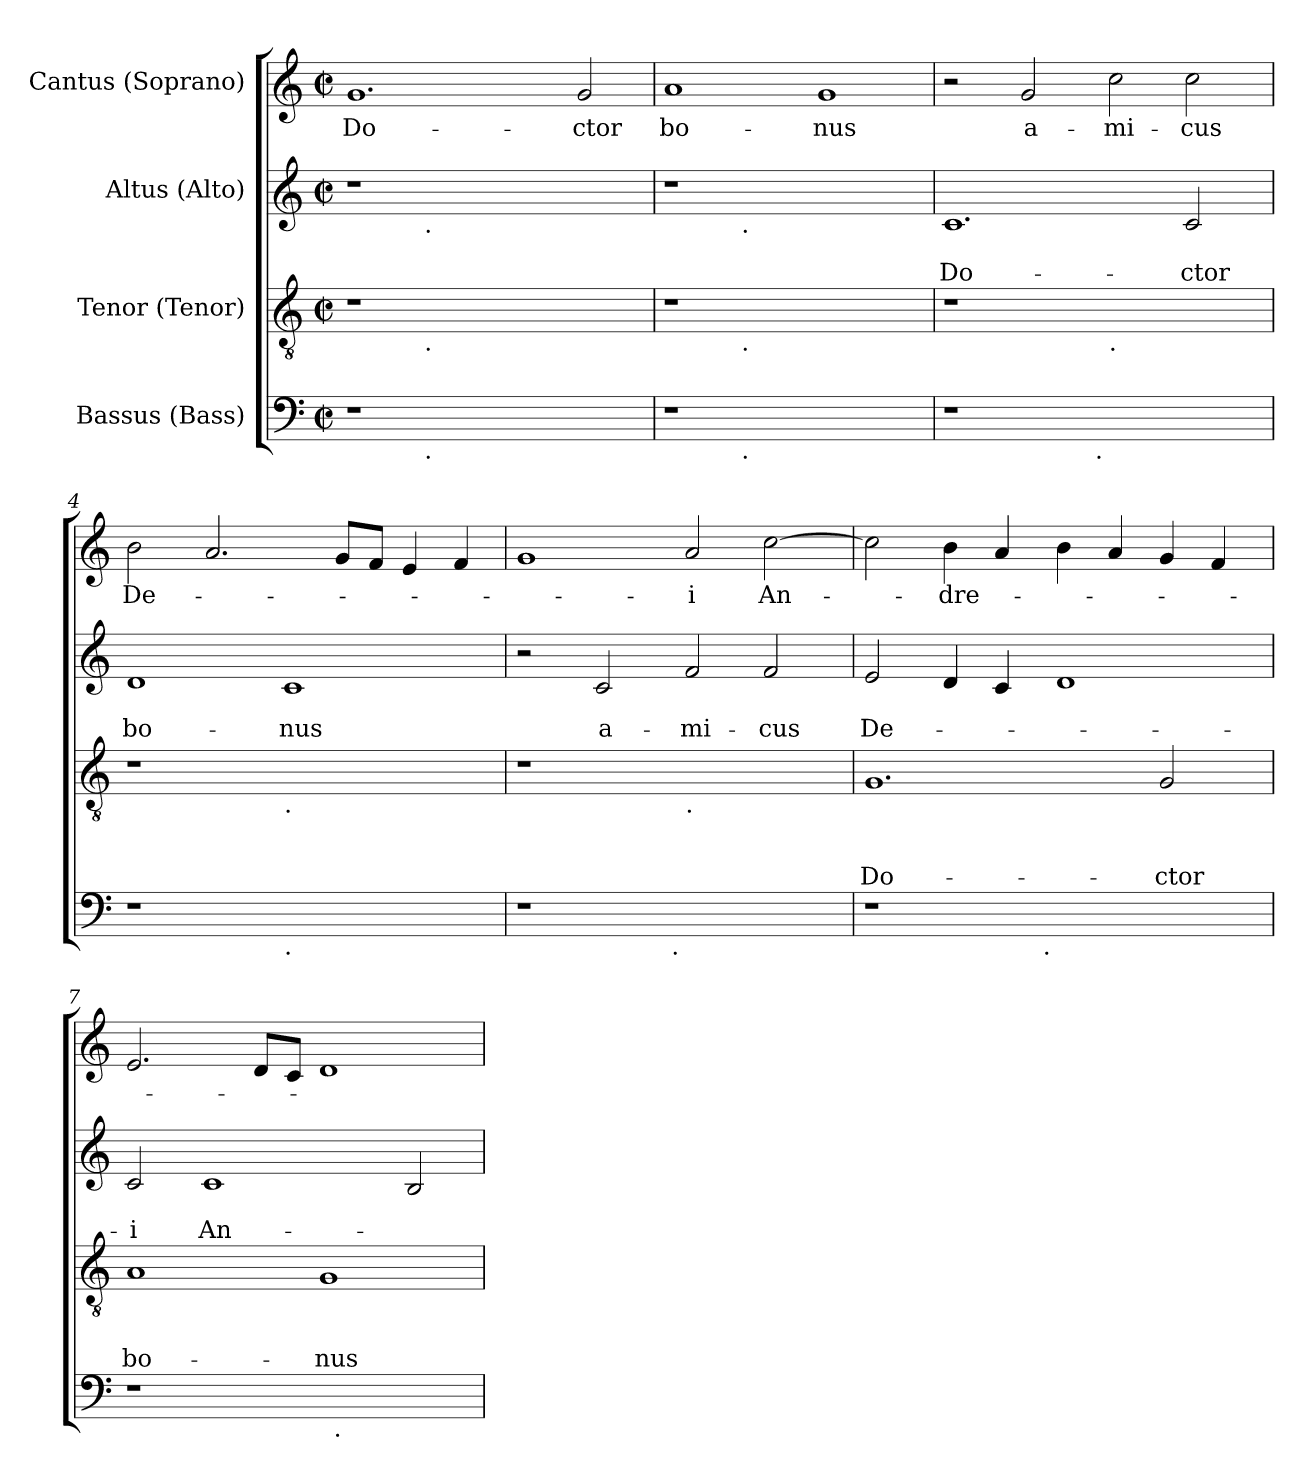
**kern	**kern	**text	**text	**text	**kern	**text	**text	**kern	**text
*part4	*part3	*part3	*part3	*part3	*part2	*part2	*part2	*part1	*part1
*staff4	*staff3	*staff3	*staff3	*staff3	*staff2	*staff2	*staff2	*staff1	*staff1
*I"Bassus (Bass)	*I"Tenor (Tenor)	*	*	*	*I"Altus (Alto)	*	*	*I"Cantus (Soprano)	*
*clefF4	*clefGv2	*	*	*	*clefG2	*	*	*clefG2	*
*k[]	*k[]	*	*	*	*k[]	*	*	*k[]	*
*C:	*C:	*	*	*	*C:	*	*	*C:	*
*M2/2	*M2/2	*	*	*	*M2/2	*	*	*M2/2	*
*met(c|)	*met(c|)	*	*	*	*met(c|)	*	*	*met(c|)	*
=1	=1	=1	=1	=1	=1	=1	=1	=1	=1
!	!	!	!	!	!	!	!	!	!LO:LY:b
*^	*^	*	*	*	*^	*	*	*	*
1r	2ryy	1r	2ryy	.	.	.	1r	2ryy	.	.	1.g	Do-
!	!	!	!	!	!	!	!	!LO:TX:b:t=.	!	!	!	!
!	!	!	!LO:TX:b:t=.	!	!	!	!	!	!	!	!	!
!	!LO:TX:b:t=.	!	!	!	!	!	!	!	!	!	!	!
.	1.ryy	.	1.ryy	.	.	.	.	1.ryy	.	.	.	.
1ryy	.	1ryy	.	.	.	.	1ryy	.	.	.	.	.
!	!	!	!	!	!	!	!	!	!	!	!	!LO:LY:b
.	.	.	.	.	.	.	.	.	.	.	2g/	-ctor
=2	=2	=2	=2	=2	=2	=2	=2	=2	=2	=2	=2	=2
!	!	!	!	!	!	!	!	!	!	!	!	!LO:LY:b
1r	2ryy	1r	2ryy	.	.	.	1r	2ryy	.	.	1a	bo-
!	!	!	!	!	!	!	!	!LO:TX:b:t=.	!	!	!	!
!	!	!	!LO:TX:b:t=.	!	!	!	!	!	!	!	!	!
!	!LO:TX:b:t=.	!	!	!	!	!	!	!	!	!	!	!
.	1.ryy	.	1.ryy	.	.	.	.	1.ryy	.	.	.	.
!	!	!	!	!	!	!	!	!	!	!	!	!LO:LY:b
1ryy	.	1ryy	.	.	.	.	1ryy	.	.	.	1g	-nus
=3	=3	=3	=3	=3	=3	=3	=3	=3	=3	=3	=3	=3
!	!	!	!	!	!	!	!	!	!	!LO:LY:b	!	!
*	*	*v	*v	*	*	*	*	*	*	*	*	*
*	*	*	*	*	*	*v	*v	*	*	*	*
1r	2ryy	1r	.	.	.	1.c	.	Do-	2r	.
!	!	!	!	!	!	!	!	!	!	!LO:LY:b
.	4...ryy	.	.	.	.	.	.	.	2g/	a-
!	!LO:TX:b:t=.	!	!	!	!	!	!	!	!	!
.	1ryy	.	.	.	.	.	.	.	.	.
!	!	!LO:TX:b:t=.	!	!	!	!	!	!	!	!
!	!	!	!	!	!	!	!	!	!	!LO:LY:b
1ryy	.	1ryy	.	.	.	.	.	.	2cc\	-mi-
!	!	!	!	!	!	!	!	!LO:LY:b	!	!LO:LY:b:rj
.	.	.	.	.	.	2c/	.	-ctor	2cc\	-cus
.	32ryy	.	.	.	.	.	.	.	.	.
=4	=4	=4	=4	=4	=4	=4	=4	=4	=4	=4
!	!	!	!	!	!	!	!	!LO:LY:b	!	!LO:LY:b
*v	*v	*	*	*	*	*	*	*	*	*
1r	1r	.	.	.	1d	.	bo-	2b\	De-
.	.	.	.	.	.	.	.	2.a/	.
!	!LO:TX:b:t=.	!	!	!	!	!	!	!	!
!LO:TX:b:t=.	!	!	!	!	!	!	!	!	!
!	!	!	!	!	!	!	!LO:LY:b	!	!
1ryy	1ryy	.	.	.	1c	.	-nus	.	.
.	.	.	.	.	.	.	.	8g/L	.
.	.	.	.	.	.	.	.	8f/J	.
.	.	.	.	.	.	.	.	4e/	.
.	.	.	.	.	.	.	.	4f/	.
=5	=5	=5	=5	=5	=5	=5	=5	=5	=5
*^	*	*	*	*	*	*	*	*	*
1r	2ryy	1r	.	.	.	2r	.	.	1g	.
!	!	!	!	!	!	!	!	!LO:LY:b	!	!
.	4...ryy	.	.	.	.	2c/	.	a-	.	.
!	!LO:TX:b:t=.	!	!	!	!	!	!	!	!	!
.	1ryy	.	.	.	.	.	.	.	.	.
!	!	!LO:TX:b:t=.	!	!	!	!	!	!	!	!
!	!	!	!	!	!	!	!	!LO:LY:b	!	!LO:LY:b
1ryy	.	1ryy	.	.	.	2f/	.	-mi-	2a/	-i
!	!	!	!	!	!	!	!	!LO:LY:b:rj	!	!LO:LY:b
.	.	.	.	.	.	2f/	.	-cus	[>2cc\	An-
.	32ryy	.	.	.	.	.	.	.	.	.
=6	=6	=6	=6	=6	=6	=6	=6	=6	=6	=6
!	!	!	!	!	!LO:LY:b	!	!	!LO:LY:b	!	!
1r	2ryy	1.G	.	.	Do-	2e/	.	De-	2cc\]	.
!	!	!	!	!	!	!	!	!	!	!LO:LY:b
.	4...ryy	.	.	.	.	4d/	.	.	4b\	-dre-
.	.	.	.	.	.	4c/	.	.	4a/	.
!	!LO:TX:b:t=.	!	!	!	!	!	!	!	!	!
.	1ryy	.	.	.	.	.	.	.	.	.
1ryy	.	.	.	.	.	1d	.	.	4b\	.
.	.	.	.	.	.	.	.	.	4a/	.
!	!	!	!	!	!LO:LY:b	!	!	!	!	!
.	.	2G/	.	.	-ctor	.	.	.	4g/	.
.	.	.	.	.	.	.	.	.	4f/	.
.	32ryy	.	.	.	.	.	.	.	.	.
!!LO:LB:g=z
=7	=7	=7	=7	=7	=7	=7	=7	=7	=7	=7
!	!	!	!	!	!LO:LY:b	!	!	!LO:LY:b	!	!
*v	*v	*	*	*	*	*	*	*	*	*
1r	1A	.	.	bo-	2c/	.	-i	2.e/	.
!	!	!	!	!	!	!	!LO:LY:b	!	!
.	.	.	.	.	1c	.	An-	.	.
.	.	.	.	.	.	.	.	8d/L	.
.	.	.	.	.	.	.	.	8c/J	.
!	!	!	!	!LO:LY:b	!	!	!	!	!
32ryy	1G	.	.	-nus	.	.	.	1d	.
!LO:TX:b:t=.	!	!	!	!	!	!	!	!	!
32%31ryy	.	.	.	.	.	.	.	.	.
.	.	.	.	.	2B/	.	.	.	.
=	=	=	=	=	=	=	=	=	=
*-	*-	*-	*-	*-	*-	*-	*-	*-	*-
